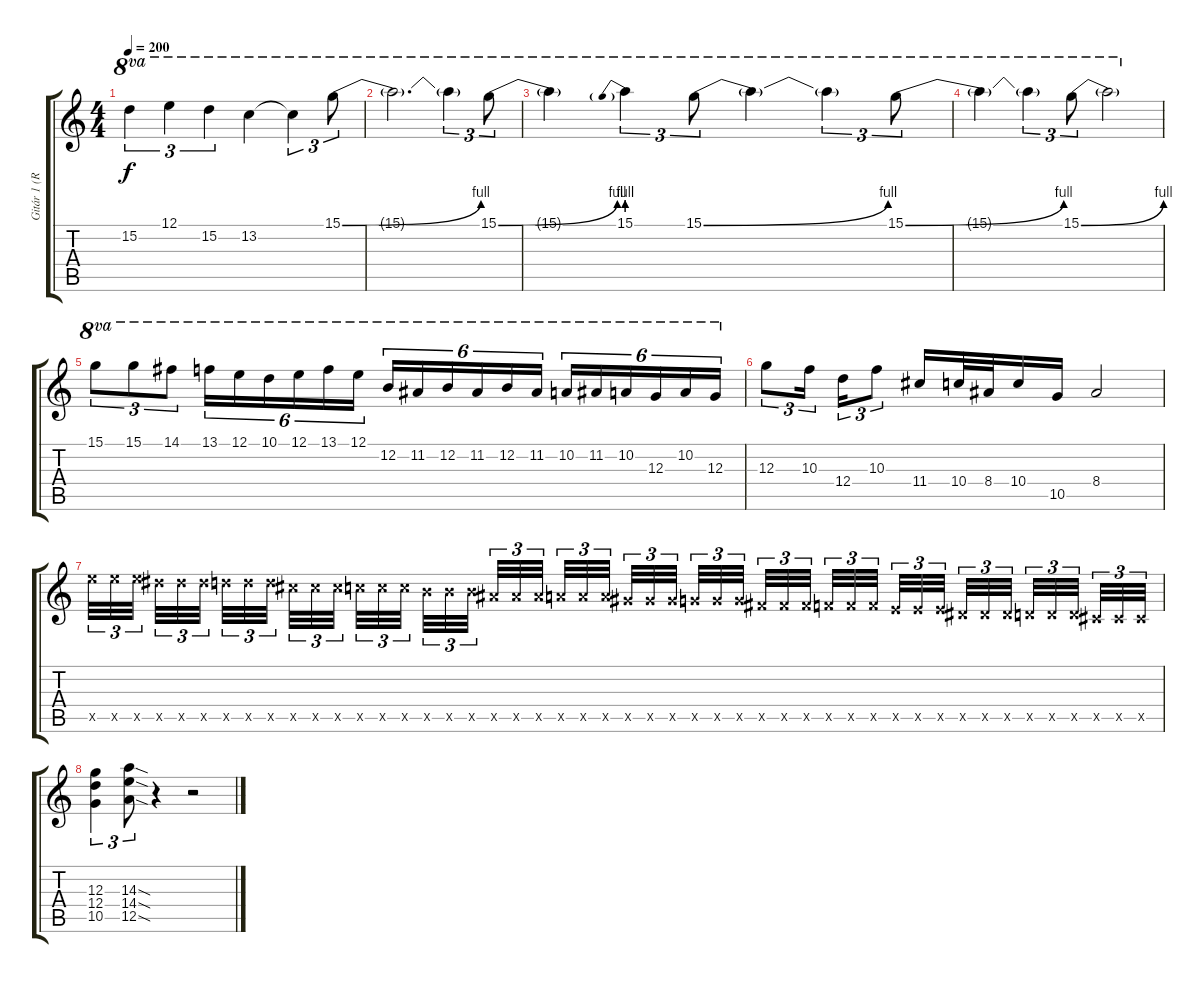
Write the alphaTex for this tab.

\track ("Gitár 1 (Ritchie Blackmore)" "Gitár 1 (R") {instrument distortionguitar}
\staff {score tabs}
\tuning (E4 B3 G3 D3 A2 E2) {hide}
\ts (4 4)
\tempo 200
\clef g2
\ks c
15.2.4{tu (3 2) ot 8va dy f} 12.1.4{tu (3 2) ot 8va} 15.2.4{tu (3 2) ot 8va} 13.2.4{ot 8va} 13.2{t}.4{tu (3 2) ot 8va} 15.1{be (bend 0 0 60 4)}.8{tu (3 2) ot 8va} |
15.1{t}.2{d ot 8va} 15.1{t}.4{tu (3 2) ot 8va} 15.1{be (bend 0 0 60 4)}.8{tu (3 2) ot 8va} |
15.1{t}.4{ot 8va} 15.1{be (prebend 0 4 60 4)}.4{tu (3 2) ot 8va} 15.1{be (bend 0 0 60 4)}.8{tu (3 2) ot 8va} 15.1{t}.4{ot 8va} 15.1{t}.4{tu (3 2) ot 8va} 15.1{be (bend 0 0 60 4)}.8{tu (3 2) ot 8va} |
15.1{t}.4{ot 8va} 15.1{t}.4{tu (3 2) ot 8va} 15.1{be (bend 0 0 60 4)}.8{tu (3 2) ot 8va} 15.1{t}.2{ot 8va} |
15.1.8{tu (3 2) ot 8va} 15.1.8{tu (3 2) ot 8va} 14.1.8{tu (3 2) ot 8va} 13.1.16{tu (6 4) ot 8va} 12.1.16{tu (6 4) ot 8va} 10.1.16{tu (6 4) ot 8va} 12.1.16{tu (6 4) ot 8va} 13.1.16{tu (6 4) ot 8va} 12.1.16{tu (6 4) ot 8va} 12.2.16{tu (6 4) ot 8va} 11.2.16{tu (6 4) ot 8va} 12.2.16{tu (6 4) ot 8va} 11.2.16{tu (6 4) ot 8va} 12.2.16{tu (6 4) ot 8va} 11.2.16{tu (6 4) ot 8va} 10.2.16{tu (6 4) ot 8va} 11.2.16{tu (6 4) ot 8va} 10.2.16{tu (6 4) ot 8va} 12.3.16{tu (6 4) ot 8va} 10.2.16{tu (6 4) ot 8va} 12.3.16{tu (6 4) ot 8va} |
12.3.8{tu (3 2)} 10.3.16{tu (3 2)} 12.4.16{tu (3 2)} 10.3.8{tu (3 2)} 11.4.16 10.4.32 8.4.32 10.4.16 10.5.16 8.4.2 |
19.5{x}.32{tu (3 2)} 19.5{x}.32{tu (3 2)} 19.5{x}.32{tu (3 2)} 18.5{x}.32{tu (3 2)} 18.5{x}.32{tu (3 2)} 18.5{x}.32{tu (3 2)} 17.5{x}.32{tu (3 2)} 17.5{x}.32{tu (3 2)} 17.5{x}.32{tu (3 2)} 16.5{x}.32{tu (3 2)} 16.5{x}.32{tu (3 2)} 16.5{x}.32{tu (3 2)} 15.5{x}.32{tu (3 2)} 15.5{x}.32{tu (3 2)} 15.5{x}.32{tu (3 2)} 14.5{x}.32{tu (3 2)} 14.5{x}.32{tu (3 2)} 14.5{x}.32{tu (3 2)} 13.5{x}.32{tu (3 2)} 13.5{x}.32{tu (3 2)} 13.5{x}.32{tu (3 2)} 12.5{x}.32{tu (3 2)} 12.5{x}.32{tu (3 2)} 12.5{x}.32{tu (3 2)} 11.5{x}.32{tu (3 2)} 11.5{x}.32{tu (3 2)} 11.5{x}.32{tu (3 2)} 10.5{x}.32{tu (3 2)} 10.5{x}.32{tu (3 2)} 10.5{x}.32{tu (3 2)} 9.5{x}.32{tu (3 2)} 9.5{x}.32{tu (3 2)} 9.5{x}.32{tu (3 2)} 8.5{x}.32{tu (3 2)} 8.5{x}.32{tu (3 2)} 8.5{x}.32{tu (3 2)} 7.5{x}.32{tu (3 2)} 7.5{x}.32{tu (3 2)} 7.5{x}.32{tu (3 2)} 6.5{x}.32{tu (3 2)} 6.5{x}.32{tu (3 2)} 6.5{x}.32{tu (3 2)} 5.5{x}.32{tu (3 2)} 5.5{x}.32{tu (3 2)} 5.5{x}.32{tu (3 2)} 4.5{x}.32{tu (3 2)} 4.5{x}.32{tu (3 2)} 4.5{x}.32{tu (3 2)} |
(12.3 12.4 10.5).4{tu (3 2)} (14.3{sod} 14.4{sod} 12.5{sod}).8{tu (3 2)} r.4 r.2
